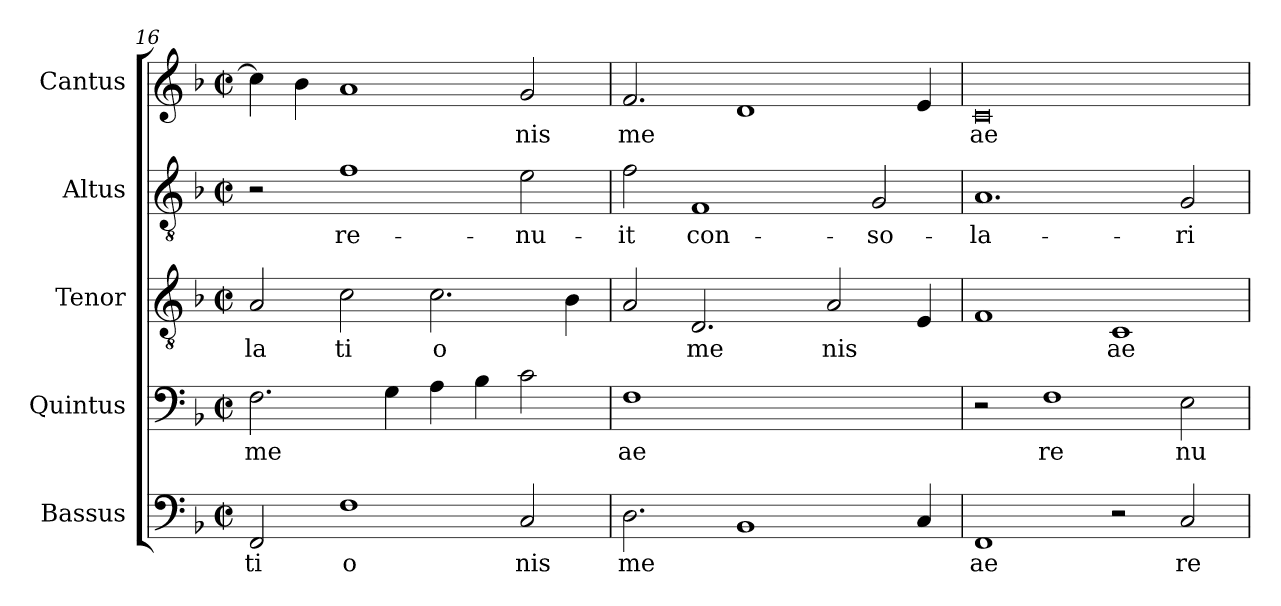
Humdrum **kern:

**kern	**text	**kern	**text	**kern	**text	**kern	**text	**kern	**text
*part5	*part5	*part4	*part4	*part3	*part3	*part2	*part2	*part1	*part1
*staff5	*staff5	*staff4	*staff4	*staff3	*staff3	*staff2	*staff2	*staff1	*staff1
*I"Bassus	*	*I"Quintus	*	*I"Tenor	*	*I"Altus	*	*I"Cantus	*
*clefF4	*	*clefF4	*	*clefGv2	*	*clefGv2	*	*clefG2	*
*k[b-]	*	*k[b-]	*	*k[b-]	*	*k[b-]	*	*k[b-]	*
*F:	*	*F:	*	*F:	*	*F:	*	*F:	*
*M2/2	*	*M2/2	*	*M2/2	*	*M2/2	*	*M2/2	*
*met(c|)	*	*met(c|)	*	*met(c|)	*	*met(c|)	*	*met(c|)	*
=16	=16	=16	=16	=16	=16	=16	=16	=16	=16
!	!LO:LY:b:cj	!	!LO:LY:b	!	!LO:LY:b:cj	!	!	!	!
2FF/	ti	2.F\	me	2A/	la	2r	.	4cc\]	.
.	.	.	.	.	.	.	.	4b-\	.
!	!LO:LY:b:cj	!	!	!	!LO:LY:b:cj	!	!LO:LY:b:cj	!	!
1F	o	.	.	2c\	ti	1f	re-	1a	.
.	.	4G\	.	.	.	.	.	.	.
!	!	!	!	!	!LO:LY:b:cj	!	!	!	!
.	.	4A\	.	2.c\	o	.	.	.	.
.	.	4B-\	.	.	.	.	.	.	.
!	!LO:LY:b:cj	!	!	!	!	!	!LO:LY:b:cj	!	!LO:LY:b:cj
2C/	nis	2c\	.	.	.	2e\	-nu-	2g/	nis
.	.	.	.	4B-\	.	.	.	.	.
=17	=17	=17	=17	=17	=17	=17	=17	=17	=17
!	!LO:LY:b	!	!LO:LY:b:cj	!	!	!	!LO:LY:b:cj	!	!LO:LY:b
2.D\	me	1F	ae	2A/	.	2f\	-it	2.f/	me
!	!	!	!	!	!LO:LY:b	!	!LO:LY:b:cj	!	!
.	.	.	.	2.D/	me	1F	con-	.	.
1BB-	.	.	.	.	.	.	.	1d	.
.	.	1ryy	.	.	.	.	.	.	.
!	!	!	!	!	!LO:LY:b:cj	!	!	!	!
.	.	.	.	2A/	nis	.	.	.	.
!	!	!	!	!	!	!	!LO:LY:b:cj	!	!
.	.	.	.	.	.	2G/	-so-	.	.
4C/	.	.	.	4E/	.	.	.	4e/	.
=18	=18	=18	=18	=18	=18	=18	=18	=18	=18
!	!LO:LY:b:cj	!	!	!	!	!	!LO:LY:b:cj	!	!LO:LY:b:cj
1FF	ae	2r	.	1F	.	1.A	-la-	0c	ae
!	!	!	!LO:LY:b:cj	!	!	!	!	!	!
.	.	1F	re	.	.	.	.	.	.
!	!	!	!	!	!LO:LY:b:cj	!	!	!	!
2r	.	.	.	1C	ae	.	.	.	.
!	!LO:LY:b:cj	!	!LO:LY:b:cj	!	!	!	!LO:LY:b:cj	!	!
2C/	re	2E\	nu	.	.	2G/	-ri	.	.
=	=	=	=	=	=	=	=	=	=
*-	*-	*-	*-	*-	*-	*-	*-	*-	*-
